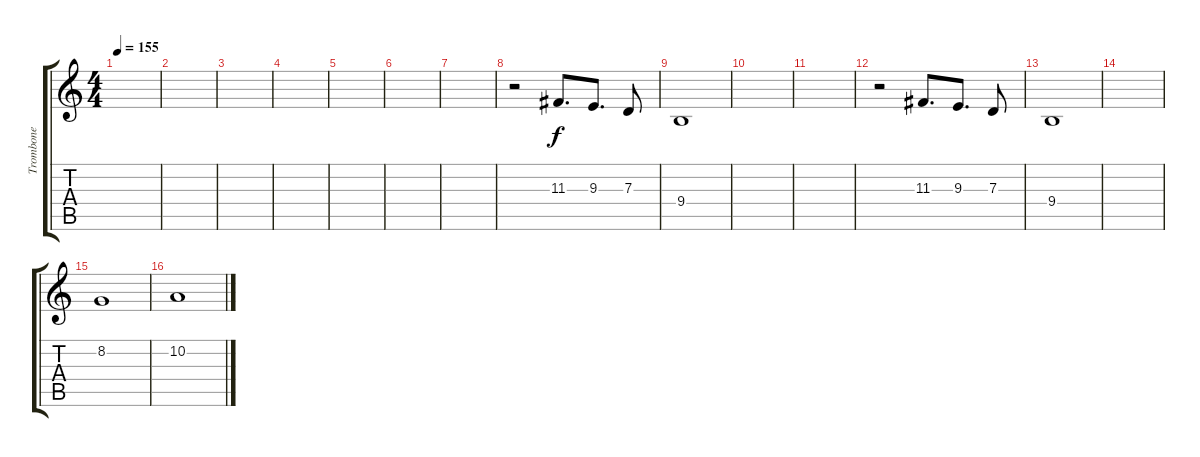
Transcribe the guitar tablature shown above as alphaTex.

\track ("Trombone" "Trombone") {instrument trombone}
\staff {score tabs}
\tuning (E4 B3 G3 D3 A2 E2) {hide}
\ts (4 4)
\tempo 155
\clef g2
\ks c
|
|
|
|
|
|
|
r.2 11.3.8{d} 9.3.8{d} 7.3.8 |
9.4.1 |
|
|
r.2 11.3.8{d} 9.3.8{d} 7.3.8 |
9.4.1 |
|
8.2.1 |
10.2.1
